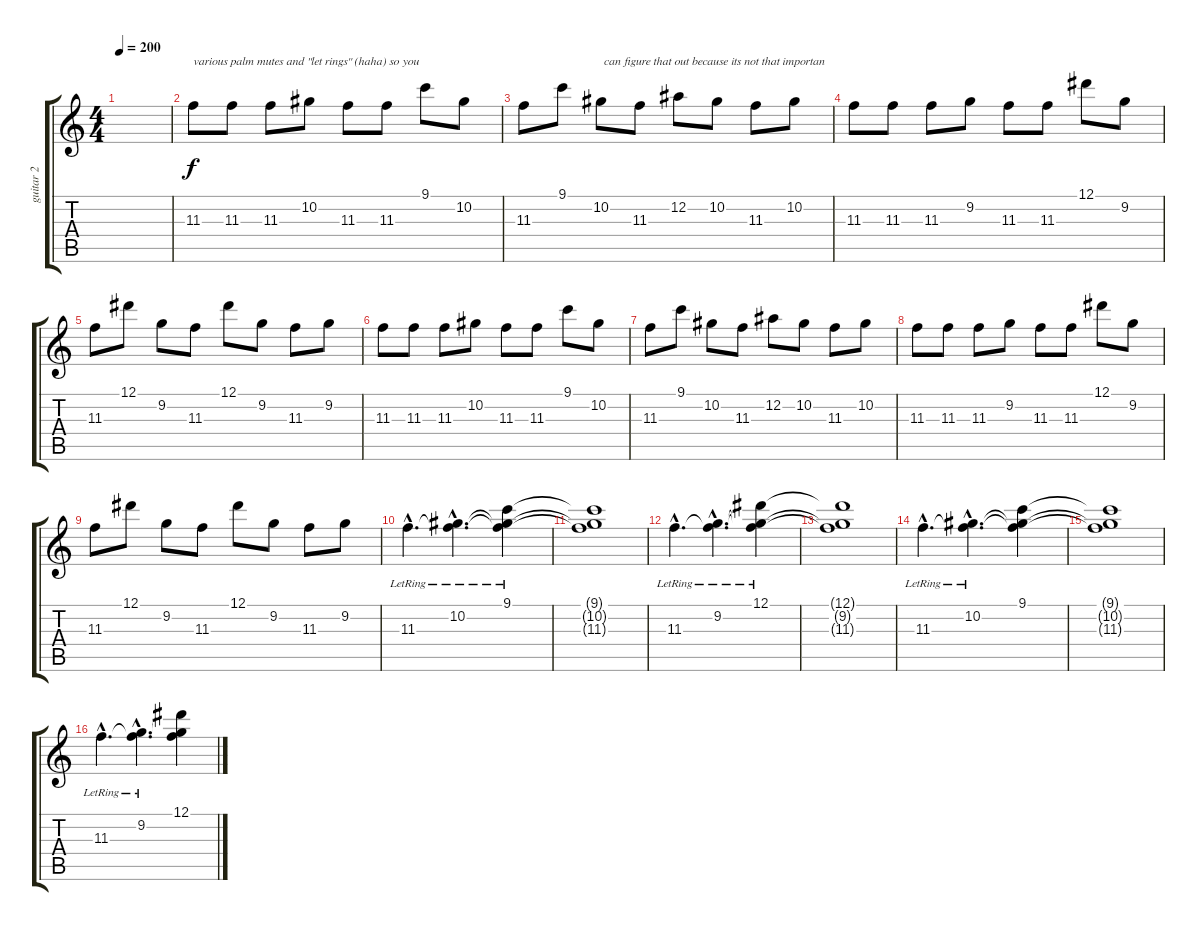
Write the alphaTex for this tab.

\track ("guitar 2" "guitar 2") {instrument overdrivenguitar}
\staff {score tabs}
\tuning (Eb4 Bb3 Gb3 Db3 Ab2 Db2) {hide}
\ts (4 4)
\tempo 200
\clef g2
\ks c
|
11.3.8{txt "various palm mutes and \"let rings\" (haha) so you "} 11.3.8 11.3.8 10.2.8 11.3.8 11.3.8 9.1.8 10.2.8 |
11.3.8 9.1.8 10.2.8{txt " can figure that out because its not that importan"} 11.3.8 12.2.8 10.2.8 11.3.8 10.2.8 |
11.3.8 11.3.8 11.3.8 9.2.8 11.3.8 11.3.8 12.1.8 9.2.8 |
11.3.8 12.1.8 9.2.8 11.3.8 12.1.8 9.2.8 11.3.8 9.2.8 |
11.3.8 11.3.8 11.3.8 10.2.8 11.3.8 11.3.8 9.1.8 10.2.8 |
11.3.8 9.1.8 10.2.8 11.3.8 12.2.8 10.2.8 11.3.8 10.2.8 |
11.3.8 11.3.8 11.3.8 9.2.8 11.3.8 11.3.8 12.1.8 9.2.8 |
11.3.8 12.1.8 9.2.8 11.3.8 12.1.8 9.2.8 11.3.8 9.2.8 |
11.3{hac lr}.4{d} (10.2{hac lr} 11.3{hac t}).4{d} (9.1{lr} 10.2{t} 11.3{t}).4 |
(9.1{t} 10.2{t} 11.3{t}).1 |
11.3{hac lr}.4{d} (9.2{hac lr} 11.3{hac t}).4{d} (12.1{lr} 9.2{t} 11.3{t}).4 |
(12.1{t} 9.2{t} 11.3{t}).1 |
11.3{hac lr}.4{d} (10.2{hac lr} 11.3{hac t}).4{d} (9.1 10.2{t} 11.3{t}).4 |
(9.1{t} 10.2{t} 11.3{t}).1 |
11.3{hac lr}.4{d} (9.2{hac lr} 11.3{hac t}).4{d} (12.1 9.2{t} 11.3{t}).4
